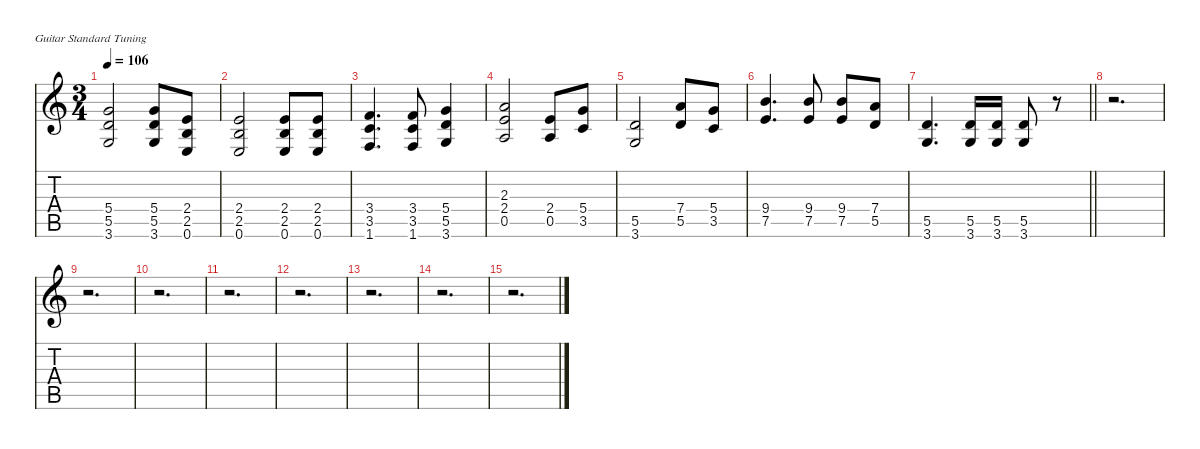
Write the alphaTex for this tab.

\defaultSystemsLayout 4
\hideDynamics
\bracketExtendMode nobrackets
\singleTrackTrackNamePolicy hidden
\multiTrackTrackNamePolicy hidden
\otherSystemsTrackNameOrientation horizontal
\track ("James Hetfield Rythm" "dist.guit.") {defaultSystemsLayout 8 instrument distortionguitar}
\staff {score tabs}
\tuning (E4 B3 G3 D3 A2 E2)
\ts (3 4)
\tempo 106
\clef g2
\ks c
(5.4 5.5 3.6).2{dy f beam Up} (5.4 5.5 3.6).8{beam Up} (2.4 2.5 0.6).8{beam Up} |
(2.4 2.5 0.6).2{beam Up} (2.4 2.5 0.6).8{beam Up} (2.4 2.5 0.6).8{beam Up} |
(3.4 3.5 1.6).4{d beam Up} (3.4 3.5 1.6).8{beam Up} (5.4 5.5 3.6).4{beam Up} |
(2.3 2.4 0.5).2{beam Up} (2.4 0.5).8{beam Up} (5.4 3.5).8{beam Up} |
(5.5 3.6).2{beam Up} (7.4 5.5).8{beam Up} (5.4 3.5).8{beam Up} |
(9.4 7.5).4{d beam Up} (9.4 7.5).8{beam Up} (9.4 7.5).8{beam Up} (7.4 5.5).8{beam Up} |
\barLineRight lightlight
(5.5 3.6).4{d beam Up} (5.5 3.6).16{beam Up} (5.5 3.6).16{beam Up} (5.5 3.6).8{beam Up} r.8{beam Up} |
r.2{d beam Down} |
r.2{d beam Down} |
r.2{d beam Down} |
r.2{d beam Down} |
r.2{d beam Down} |
r.2{d beam Down} |
r.2{d beam Down} |
r.2{d beam Down}
